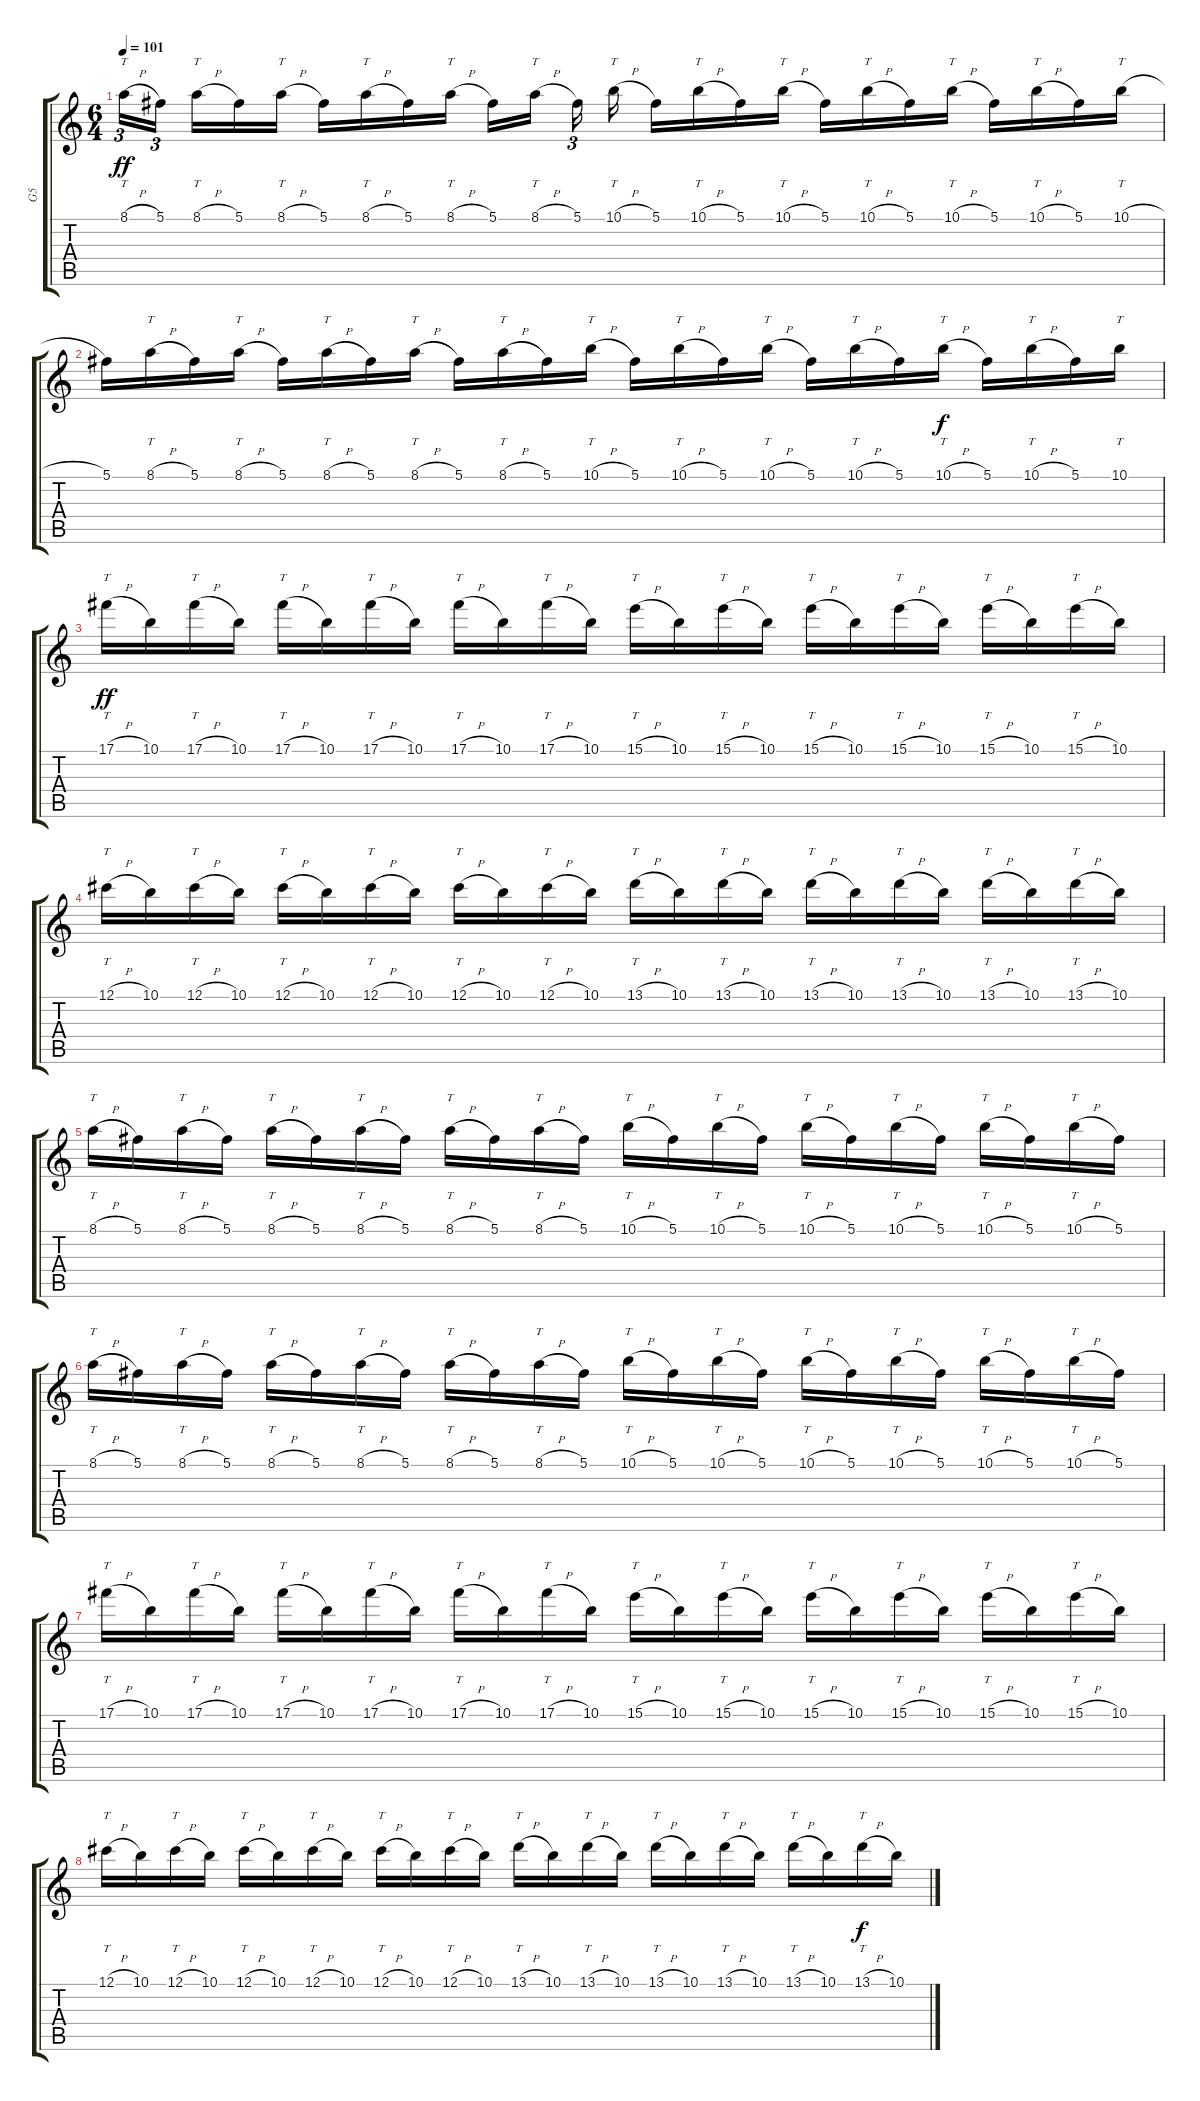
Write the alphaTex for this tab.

\track ("G5" "G5") {instrument distortionguitar}
\staff {score tabs}
\tuning (Db4 Ab3 E3 B2 Gb2 B1) {hide}
\ts (6 4)
\tempo 101
\clef g2
\ks c
8.1{h}.16{tt tu (3 2) dy ff} 5.1.16{tu (3 2) beam splitsecondary} 8.1{h}.16{tt} 5.1.16 8.1{h}.16{tt} 5.1.16 8.1{h}.16{tt} 5.1.16 8.1{h}.16{tt} 5.1.16 8.1{h}.16{tt beam splitsecondary} 5.1.16{tu (3 2)} 10.1{h}.16{tt} 5.1.16 10.1{h}.16{tt} 5.1.16 10.1{h}.16{tt} 5.1.16 10.1{h}.16{tt} 5.1.16 10.1{h}.16{tt} 5.1.16 10.1{h}.16{tt} 5.1.16 10.1{h}.16{tt} |
5.1.16 8.1{h}.16{tt} 5.1.16 8.1{h}.16{tt} 5.1.16 8.1{h}.16{tt} 5.1.16 8.1{h}.16{tt} 5.1.16 8.1{h}.16{tt} 5.1.16 10.1{h}.16{tt} 5.1.16 10.1{h}.16{tt} 5.1.16 10.1{h}.16{tt} 5.1.16 10.1{h}.16{tt} 5.1.16 10.1{h}.16{tt dy f} 5.1.16 10.1{h}.16{tt} 5.1.16 10.1.16{tt} |
17.1{h}.16{tt dy ff balance 8} 10.1.16 17.1{h}.16{tt} 10.1.16 17.1{h}.16{tt} 10.1.16 17.1{h}.16{tt} 10.1.16 17.1{h}.16{tt} 10.1.16 17.1{h}.16{tt} 10.1.16 15.1{h}.16{tt} 10.1.16 15.1{h}.16{tt} 10.1.16 15.1{h}.16{tt} 10.1.16 15.1{h}.16{tt} 10.1.16 15.1{h}.16{tt} 10.1.16 15.1{h}.16{tt} 10.1.16 |
12.1{h}.16{tt} 10.1.16 12.1{h}.16{tt} 10.1.16 12.1{h}.16{tt} 10.1.16 12.1{h}.16{tt} 10.1.16 12.1{h}.16{tt} 10.1.16 12.1{h}.16{tt} 10.1.16 13.1{h}.16{tt} 10.1.16 13.1{h}.16{tt} 10.1.16 13.1{h}.16{tt} 10.1.16 13.1{h}.16{tt} 10.1.16 13.1{h}.16{tt} 10.1.16 13.1{h}.16{tt} 10.1.16 |
8.1{h}.16{tt} 5.1.16 8.1{h}.16{tt} 5.1.16 8.1{h}.16{tt} 5.1.16 8.1{h}.16{tt} 5.1.16 8.1{h}.16{tt} 5.1.16 8.1{h}.16{tt} 5.1.16 10.1{h}.16{tt} 5.1.16 10.1{h}.16{tt} 5.1.16 10.1{h}.16{tt} 5.1.16 10.1{h}.16{tt} 5.1.16 10.1{h}.16{tt} 5.1.16 10.1{h}.16{tt} 5.1.16 |
8.1{h}.16{tt} 5.1.16 8.1{h}.16{tt} 5.1.16 8.1{h}.16{tt} 5.1.16 8.1{h}.16{tt} 5.1.16 8.1{h}.16{tt} 5.1.16 8.1{h}.16{tt} 5.1.16 10.1{h}.16{tt} 5.1.16 10.1{h}.16{tt} 5.1.16 10.1{h}.16{tt} 5.1.16 10.1{h}.16{tt} 5.1.16 10.1{h}.16{tt} 5.1.16 10.1{h}.16{tt} 5.1.16 |
17.1{h}.16{tt balance 0} 10.1.16 17.1{h}.16{tt} 10.1.16 17.1{h}.16{tt} 10.1.16 17.1{h}.16{tt} 10.1.16 17.1{h}.16{tt} 10.1.16 17.1{h}.16{tt} 10.1.16 15.1{h}.16{tt} 10.1.16 15.1{h}.16{tt} 10.1.16 15.1{h}.16{tt} 10.1.16 15.1{h}.16{tt} 10.1.16 15.1{h}.16{tt} 10.1.16 15.1{h}.16{tt} 10.1.16 |
12.1{h}.16{tt} 10.1.16 12.1{h}.16{tt} 10.1.16 12.1{h}.16{tt} 10.1.16 12.1{h}.16{tt} 10.1.16 12.1{h}.16{tt} 10.1.16 12.1{h}.16{tt} 10.1.16 13.1{h}.16{tt} 10.1.16 13.1{h}.16{tt} 10.1.16 13.1{h}.16{tt} 10.1.16 13.1{h}.16{tt} 10.1.16 13.1{h}.16{tt} 10.1.16 13.1{h}.16{tt dy f} 10.1.16
